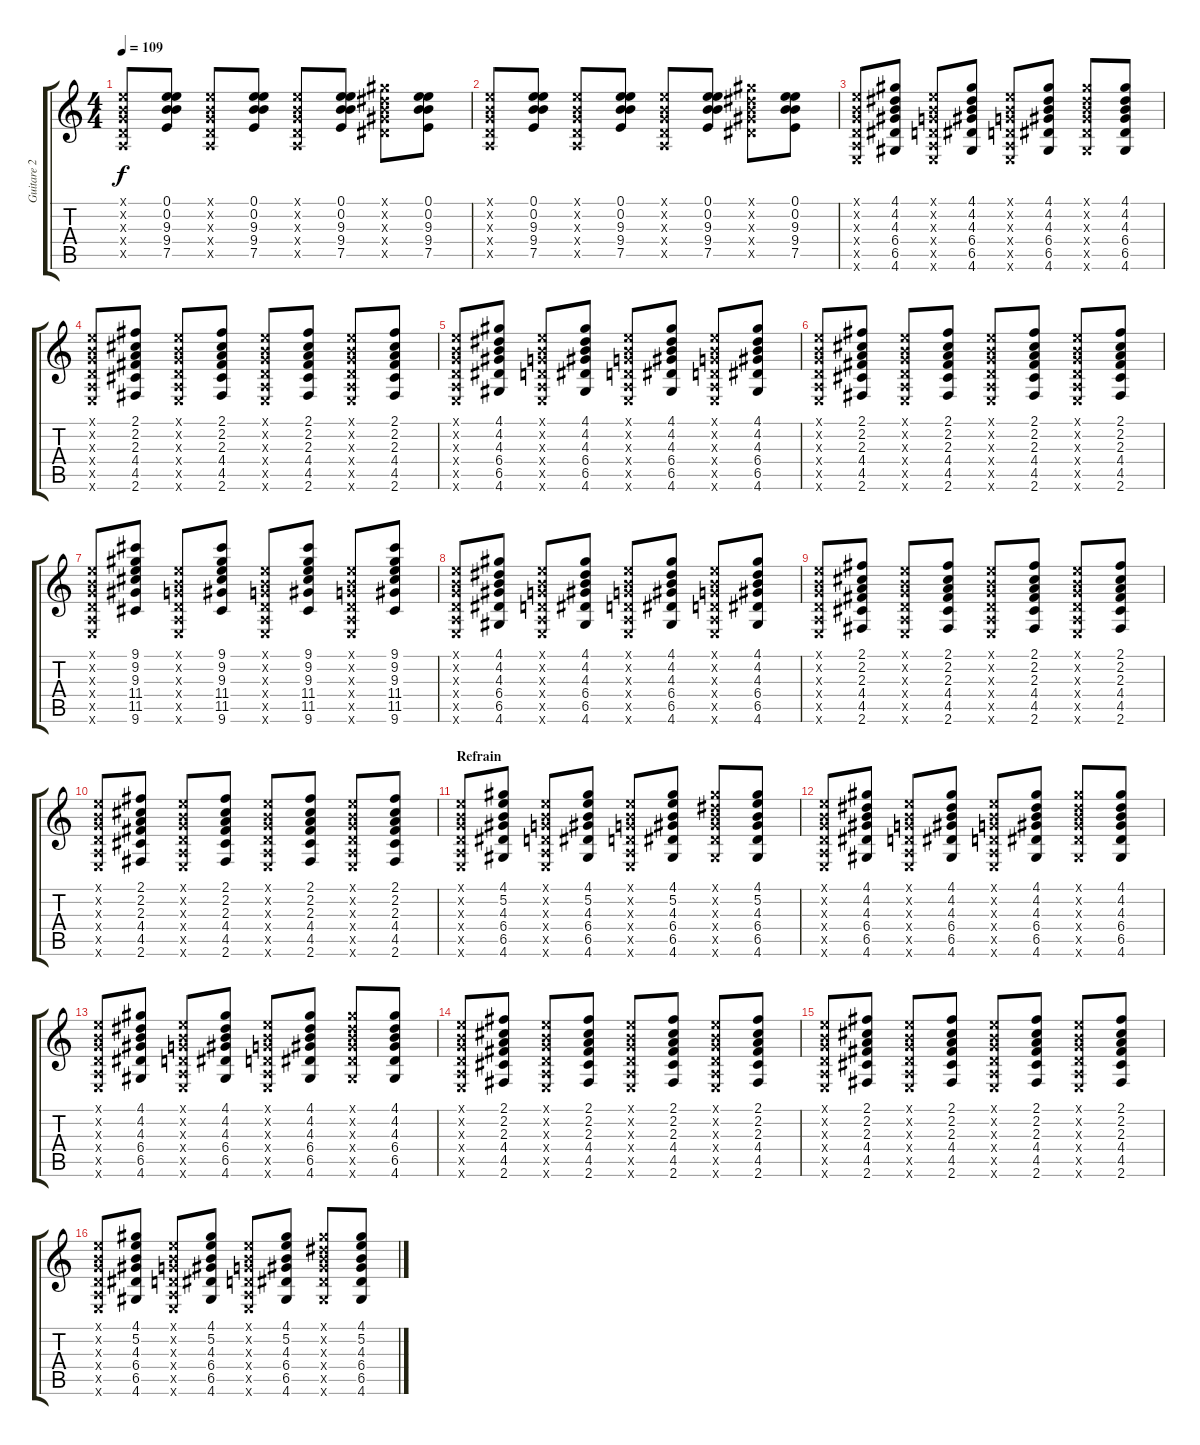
\track ("Guitare 2" "Guitare 2") {instrument acousticguitarsteel}
\staff {score tabs}
\tuning (E4 B3 G3 D3 A2 E2) {hide}
\ts (4 4)
\tempo 109
\clef g2
\ks c
(0.1{x} 0.2{x} 0.3{x} 0.4{x} 0.5{x}).8{dy f} (0.1 0.2 9.3 9.4 7.5).8 (0.1{x} 0.2{x} 0.3{x} 0.4{x} 0.5{x}).8 (0.1 0.2 9.3 9.4 7.5).8 (0.1{x} 0.2{x} 0.3{x} 0.4{x} 0.5{x}).8 (0.1 0.2 9.3 9.4 7.5).8 (4.1{x} 4.2{x} 4.3{x} 6.4{x} 6.5{x}).8 (0.1 0.2 9.3 9.4 7.5).8 |
(0.1{x} 0.2{x} 0.3{x} 0.4{x} 0.5{x}).8 (0.1 0.2 9.3 9.4 7.5).8 (0.1{x} 0.2{x} 0.3{x} 0.4{x} 0.5{x}).8 (0.1 0.2 9.3 9.4 7.5).8 (0.1{x} 0.2{x} 0.3{x} 0.4{x} 0.5{x}).8 (0.1 0.2 9.3 9.4 7.5).8 (4.1{x} 4.2{x} 4.3{x} 6.4{x} 6.5{x}).8 (0.1 0.2 9.3 9.4 7.5).8 |
(0.1{x} 0.2{x} 0.3{x} 0.4{x} 0.5{x} 0.6{x}).8 (4.1 4.2 4.3 6.4 6.5 4.6).8 (0.1{x} 0.2{x} 0.3{x} 0.4{x} 0.5{x} 0.6{x}).8 (4.1 4.2 4.3 6.4 6.5 4.6).8 (0.1{x} 0.2{x} 0.3{x} 0.4{x} 0.5{x} 0.6{x}).8 (4.1 4.2 4.3 6.4 6.5 4.6).8 (4.1{x} 4.2{x} 4.3{x} 6.4{x} 6.5{x} 4.6{x}).8 (4.1 4.2 4.3 6.4 6.5 4.6).8 |
(0.1{x} 0.2{x} 0.3{x} 0.4{x} 0.5{x} 0.6{x}).8 (2.1 2.2 2.3 4.4 4.5 2.6).8 (0.1{x} 0.2{x} 0.3{x} 0.4{x} 0.5{x} 0.6{x}).8 (2.1 2.2 2.3 4.4 4.5 2.6).8 (0.1{x} 0.2{x} 0.3{x} 0.4{x} 0.5{x} 0.6{x}).8 (2.1 2.2 2.3 4.4 4.5 2.6).8 (0.1{x} 0.2{x} 0.3{x} 0.4{x} 0.5{x} 0.6{x}).8 (2.1 2.2 2.3 4.4 4.5 2.6).8 |
(0.1{x} 0.2{x} 0.3{x} 0.4{x} 0.5{x} 0.6{x}).8 (4.1 4.2 4.3 6.4 6.5 4.6).8 (0.1{x} 0.2{x} 0.3{x} 0.4{x} 0.5{x} 0.6{x}).8 (4.1 4.2 4.3 6.4 6.5 4.6).8 (0.1{x} 0.2{x} 0.3{x} 0.4{x} 0.5{x} 0.6{x}).8 (4.1 4.2 4.3 6.4 6.5 4.6).8 (0.1{x} 0.2{x} 0.3{x} 0.4{x} 0.5{x} 0.6{x}).8 (4.1 4.2 4.3 6.4 6.5 4.6).8 |
(0.1{x} 0.2{x} 0.3{x} 0.4{x} 0.5{x} 0.6{x}).8 (2.1 2.2 2.3 4.4 4.5 2.6).8 (0.1{x} 0.2{x} 0.3{x} 0.4{x} 0.5{x} 0.6{x}).8 (2.1 2.2 2.3 4.4 4.5 2.6).8 (0.1{x} 0.2{x} 0.3{x} 0.4{x} 0.5{x} 0.6{x}).8 (2.1 2.2 2.3 4.4 4.5 2.6).8 (0.1{x} 0.2{x} 0.3{x} 0.4{x} 0.5{x} 0.6{x}).8 (2.1 2.2 2.3 4.4 4.5 2.6).8 |
(0.1{x} 0.2{x} 0.3{x} 0.4{x} 0.5{x} 0.6{x}).8 (9.1 9.2 9.3 11.4 11.5 9.6).8 (0.1{x} 0.2{x} 0.3{x} 0.4{x} 0.5{x} 0.6{x}).8 (9.1 9.2 9.3 11.4 11.5 9.6).8 (0.1{x} 0.2{x} 0.3{x} 0.4{x} 0.5{x} 0.6{x}).8 (9.1 9.2 9.3 11.4 11.5 9.6).8 (0.1{x} 0.2{x} 0.3{x} 0.4{x} 0.5{x} 0.6{x}).8 (9.1 9.2 9.3 11.4 11.5 9.6).8 |
(0.1{x} 0.2{x} 0.3{x} 0.4{x} 0.5{x} 0.6{x}).8 (4.1 4.2 4.3 6.4 6.5 4.6).8 (0.1{x} 0.2{x} 0.3{x} 0.4{x} 0.5{x} 0.6{x}).8 (4.1 4.2 4.3 6.4 6.5 4.6).8 (0.1{x} 0.2{x} 0.3{x} 0.4{x} 0.5{x} 0.6{x}).8 (4.1 4.2 4.3 6.4 6.5 4.6).8 (0.1{x} 0.2{x} 0.3{x} 0.4{x} 0.5{x} 0.6{x}).8 (4.1 4.2 4.3 6.4 6.5 4.6).8 |
(0.1{x} 0.2{x} 0.3{x} 0.4{x} 0.5{x} 0.6{x}).8 (2.1 2.2 2.3 4.4 4.5 2.6).8 (0.1{x} 0.2{x} 0.3{x} 0.4{x} 0.5{x} 0.6{x}).8 (2.1 2.2 2.3 4.4 4.5 2.6).8 (0.1{x} 0.2{x} 0.3{x} 0.4{x} 0.5{x} 0.6{x}).8 (2.1 2.2 2.3 4.4 4.5 2.6).8 (0.1{x} 0.2{x} 0.3{x} 0.4{x} 0.5{x} 0.6{x}).8 (2.1 2.2 2.3 4.4 4.5 2.6).8 |
(0.1{x} 0.2{x} 0.3{x} 0.4{x} 0.5{x} 0.6{x}).8 (2.1 2.2 2.3 4.4 4.5 2.6).8 (0.1{x} 0.2{x} 0.3{x} 0.4{x} 0.5{x} 0.6{x}).8 (2.1 2.2 2.3 4.4 4.5 2.6).8 (0.1{x} 0.2{x} 0.3{x} 0.4{x} 0.5{x} 0.6{x}).8 (2.1 2.2 2.3 4.4 4.5 2.6).8 (0.1{x} 0.2{x} 0.3{x} 0.4{x} 0.5{x} 0.6{x}).8 (2.1 2.2 2.3 4.4 4.5 2.6).8 |
\section ("" "Refrain")
(0.1{x} 0.2{x} 0.3{x} 0.4{x} 0.5{x} 0.6{x}).8 (4.1 5.2 4.3 6.4 6.5 4.6).8 (0.1{x} 0.2{x} 0.3{x} 0.4{x} 0.5{x} 0.6{x}).8 (4.1 5.2 4.3 6.4 6.5 4.6).8 (0.1{x} 0.2{x} 0.3{x} 0.4{x} 0.5{x} 0.6{x}).8 (4.1 5.2 4.3 6.4 6.5 4.6).8 (4.1{x} 4.2{x} 4.3{x} 6.4{x} 6.5{x} 4.6{x}).8 (4.1 5.2 4.3 6.4 6.5 4.6).8 |
(0.1{x} 0.2{x} 0.3{x} 0.4{x} 0.5{x} 0.6{x}).8 (4.1 4.2 4.3 6.4 6.5 4.6).8 (0.1{x} 0.2{x} 0.3{x} 0.4{x} 0.5{x} 0.6{x}).8 (4.1 4.2 4.3 6.4 6.5 4.6).8 (0.1{x} 0.2{x} 0.3{x} 0.4{x} 0.5{x} 0.6{x}).8 (4.1 4.2 4.3 6.4 6.5 4.6).8 (4.1{x} 4.2{x} 4.3{x} 6.4{x} 6.5{x} 4.6{x}).8 (4.1 4.2 4.3 6.4 6.5 4.6).8 |
(0.1{x} 0.2{x} 0.3{x} 0.4{x} 0.5{x} 0.6{x}).8 (4.1 4.2 4.3 6.4 6.5 4.6).8 (0.1{x} 0.2{x} 0.3{x} 0.4{x} 0.5{x} 0.6{x}).8 (4.1 4.2 4.3 6.4 6.5 4.6).8 (0.1{x} 0.2{x} 0.3{x} 0.4{x} 0.5{x} 0.6{x}).8 (4.1 4.2 4.3 6.4 6.5 4.6).8 (4.1{x} 4.2{x} 4.3{x} 6.4{x} 6.5{x} 4.6{x}).8 (4.1 4.2 4.3 6.4 6.5 4.6).8 |
(0.1{x} 0.2{x} 0.3{x} 0.4{x} 0.5{x} 0.6{x}).8 (2.1 2.2 2.3 4.4 4.5 2.6).8 (0.1{x} 0.2{x} 0.3{x} 0.4{x} 0.5{x} 0.6{x}).8 (2.1 2.2 2.3 4.4 4.5 2.6).8 (0.1{x} 0.2{x} 0.3{x} 0.4{x} 0.5{x} 0.6{x}).8 (2.1 2.2 2.3 4.4 4.5 2.6).8 (0.1{x} 0.2{x} 0.3{x} 0.4{x} 0.5{x} 0.6{x}).8 (2.1 2.2 2.3 4.4 4.5 2.6).8 |
(0.1{x} 0.2{x} 0.3{x} 0.4{x} 0.5{x} 0.6{x}).8 (2.1 2.2 2.3 4.4 4.5 2.6).8 (0.1{x} 0.2{x} 0.3{x} 0.4{x} 0.5{x} 0.6{x}).8 (2.1 2.2 2.3 4.4 4.5 2.6).8 (0.1{x} 0.2{x} 0.3{x} 0.4{x} 0.5{x} 0.6{x}).8 (2.1 2.2 2.3 4.4 4.5 2.6).8 (0.1{x} 0.2{x} 0.3{x} 0.4{x} 0.5{x} 0.6{x}).8 (2.1 2.2 2.3 4.4 4.5 2.6).8 |
(0.1{x} 0.2{x} 0.3{x} 0.4{x} 0.5{x} 0.6{x}).8 (4.1 5.2 4.3 6.4 6.5 4.6).8 (0.1{x} 0.2{x} 0.3{x} 0.4{x} 0.5{x} 0.6{x}).8 (4.1 5.2 4.3 6.4 6.5 4.6).8 (0.1{x} 0.2{x} 0.3{x} 0.4{x} 0.5{x} 0.6{x}).8 (4.1 5.2 4.3 6.4 6.5 4.6).8 (4.1{x} 4.2{x} 4.3{x} 6.4{x} 6.5{x} 4.6{x}).8 (4.1 5.2 4.3 6.4 6.5 4.6).8
